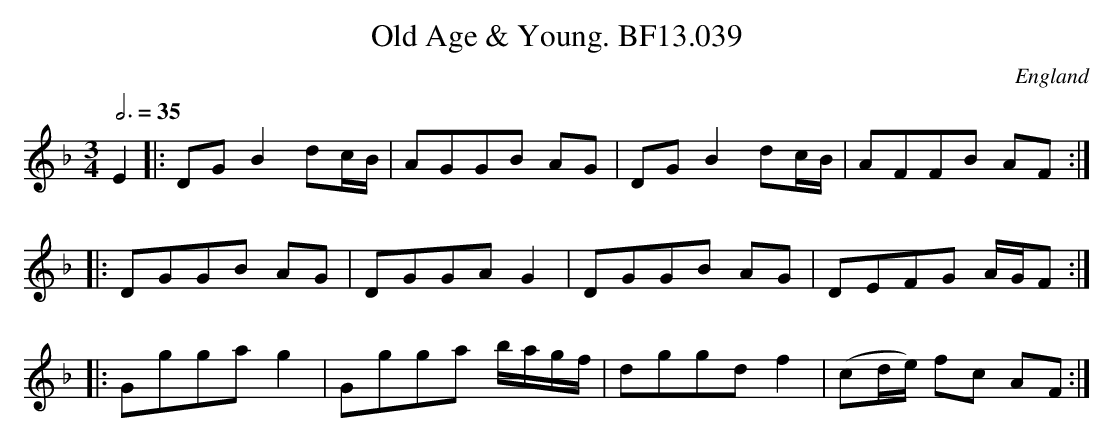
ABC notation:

X:1
T:Old Age & Young. BF13.039
M:3/4
L:1/8
Q:3/4=35
O:England
K:F major
E2|: DG B2dc/B/|AGGB AG|DG B2dc/B/|AFFB AF:|!
|:DGGB AG|DGGAG2|DGGB AG|DEFG A/G/F:|!
|:Gggag2|Ggga b/a/g/f/|dggdf2|(cd/e/) fc AF:|
